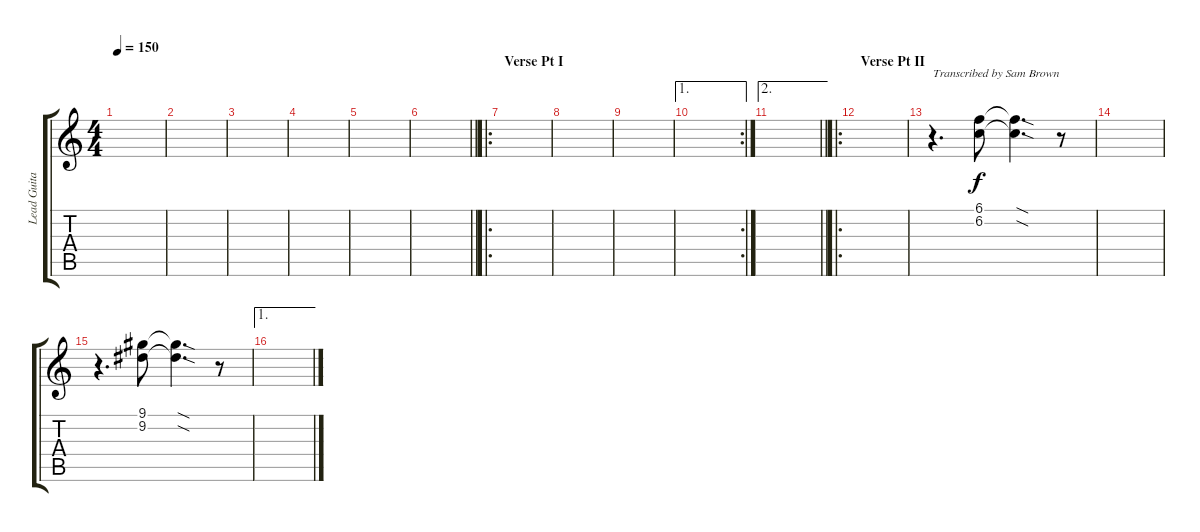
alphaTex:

\track ("Lead Guitar" "Lead Guita") {instrument distortionguitar}
\staff {score tabs}
\tuning (B3 Gb3 D3 A2 E2 B1) {hide}
\ts (4 4)
\tempo 150
\clef g2
\ks c
|
|
|
|
|
\barLineRight lightlight
|
\ro
\section ("" "Verse Pt I")
|
|
|
\ae 1
\rc 2
|
\ae 2
\barLineRight lightlight
|
\ro
\section ("" "Verse Pt II")
|
r.4{d txt "Transcribed by Sam Brown"} (6.1 6.2).8 (6.1{sod t} 6.2{sod t}).4{d} r.8 |
|
r.4{d} (9.1 9.2).8 (9.1{sod t} 9.2{sod t}).4{d} r.8 |
\ae 1
